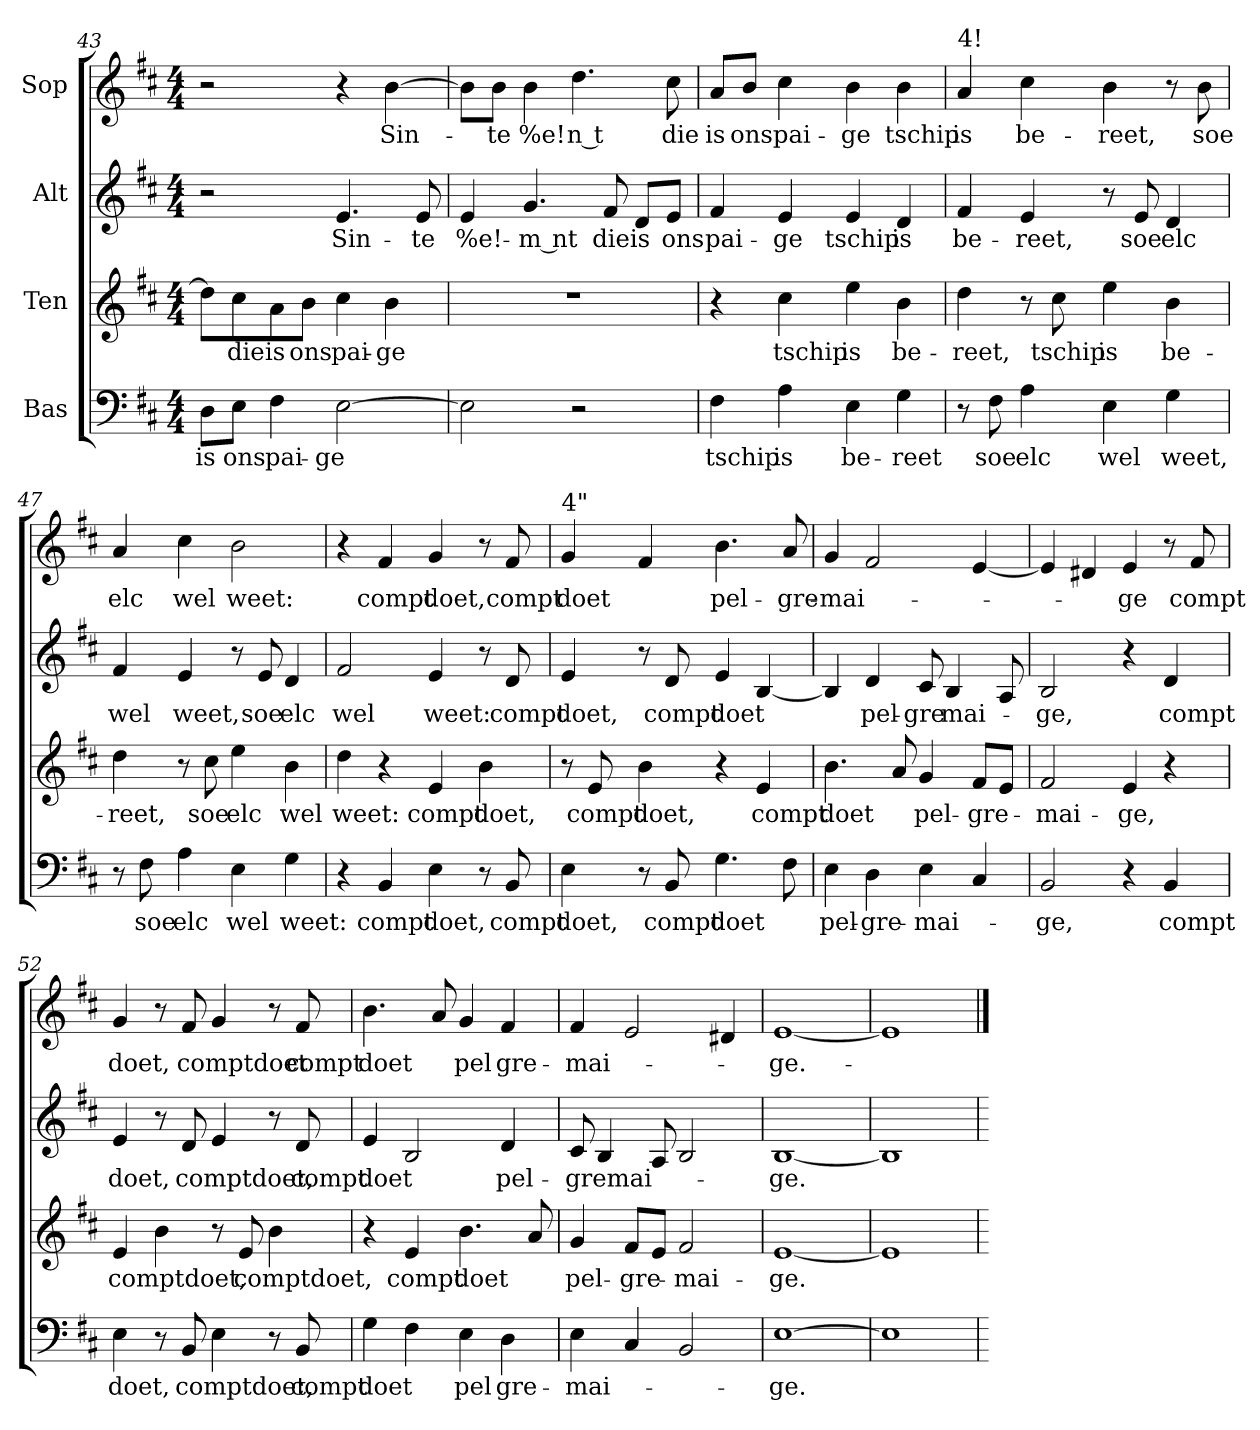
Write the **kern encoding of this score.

**kern	**text	**kern	**text	**kern	**text	**kern	**text
*part4	*part4	*part3	*part3	*part2	*part2	*part1	*part1
*staff4	*staff4	*staff3	*staff3	*staff2	*staff2	*staff1	*staff1
*I"Bas	*	*I"Ten	*	*I"Alt	*	*I"Sop	*
*clefF4	*	*clefG2	*	*clefG2	*	*clefG2	*
*k[f#c#]	*	*k[f#c#]	*	*k[f#c#]	*	*k[f#c#]	*
*D:	*	*D:	*	*D:	*	*D:	*
*M4/4	*	*M4/4	*	*M4/4	*	*M4/4	*
=43	=43	=43	=43	=43	=43	=43	=43
!	!LO:LY:b:cj	!	!	!	!	!	!
8D\L	is	8dd\L]	.	2r	.	2r	.
!	!LO:LY:b:cj	!	!LO:LY:b:rj	!	!	!	!
8E\J	ons	8cc#\	die	.	.	.	.
!	!LO:LY:b:cj	!	!LO:LY:b:cj	!	!	!	!
4F#\	pai-	8a\	is	.	.	.	.
!	!	!	!LO:LY:b:cj	!	!	!	!
.	.	8b\J	ons	.	.	.	.
!	!LO:LY:b:cj	!	!LO:LY:b:cj	!	!LO:LY:b:cj	!	!
[<2E\	-ge	4cc#\	pai-	4.e/	-Sin-	4r	.
!	!	!	!LO:LY:b:cj	!	!	!	!LO:LY:b:cj
.	.	4b\	-ge	.	.	[<4b\	-Sin-
!	!	!	!	!	!LO:LY:b:cj	!	!
.	.	.	.	8e/	-te	.	.
=44	=44	=44	=44	=44	=44	=44	=44
!	!	!	!	!	!LO:LY:b:cj	!	!
2E\]	.	1r	.	4e/	%e!-	8b\L]	.
!	!	!	!	!	!	!	!LO:LY:b:cj
.	.	.	.	.	.	8b\J	-te
!	!	!	!	!	!LO:LY:b:rj	!	!LO:LY:b:cj
.	.	.	.	4.g/	-m nt	4b\	%e!
!	!	!	!	!	!	!	!LO:LY:b:rj
2r	.	.	.	.	.	4.dd\	n t
!	!	!	!	!	!LO:LY:b:cj	!	!
.	.	.	.	8f#/	die	.	.
!	!	!	!	!	!LO:LY:b:cj	!	!
.	.	.	.	8d/L	is	.	.
!	!	!	!	!	!LO:LY:b:cj	!	!LO:LY:b:cj
.	.	.	.	8e/J	ons	8cc#\	die
=45	=45	=45	=45	=45	=45	=45	=45
!	!LO:LY:b:cj	!	!	!	!LO:LY:b:cj	!	!LO:LY:b:cj
4F#\	tschip	4r	.	4f#/	pai-	8a/L	is
!	!	!	!	!	!	!	!LO:LY:b:cj
.	.	.	.	.	.	8b/J	ons
!	!LO:LY:b:cj	!	!LO:LY:b:cj	!	!LO:LY:b:cj	!	!LO:LY:b:cj
4A\	is	4cc#\	tschip	4e/	-ge	4cc#\	pai-
!	!LO:LY:b:cj	!	!LO:LY:b:cj	!	!LO:LY:b:cj	!	!LO:LY:b:cj
4E\	be-	4ee\	is	4e/	tschip	4b\	-ge
!	!LO:LY:b:cj	!	!LO:LY:b:cj	!	!LO:LY:b:cj	!	!LO:LY:b:cj
4G\	-reet	4b\	be-	4d/	is	4b\	tschip
!!LO:LB:g=z
=46	=46	=46	=46	=46	=46	=46	=46
!	!	!	!	!	!	!LO:TX:a:t=4!	!
!	!	!	!LO:LY:b:cj	!	!LO:LY:b:cj	!	!LO:LY:b:cj
8r	.	4dd\	-reet,	4f#/	be-	4a/	is
!	!LO:LY:b:cj	!	!	!	!	!	!
8F#\	soe	.	.	.	.	.	.
!	!LO:LY:b:cj	!	!	!	!LO:LY:b:cj	!	!LO:LY:b:cj
4A\	elc	8r	.	4e/	-reet,	4cc#\	be-
!	!	!	!LO:LY:b:cj	!	!	!	!
.	.	8cc#\	tschip	.	.	.	.
!	!LO:LY:b:cj	!	!LO:LY:b:cj	!	!	!	!LO:LY:b:cj
4E\	wel	4ee\	is	8r	.	4b\	-reet,
!	!	!	!	!	!LO:LY:b:cj	!	!
.	.	.	.	8e/	soe	.	.
!	!LO:LY:b:cj	!	!LO:LY:b:cj	!	!LO:LY:b:cj	!	!
4G\	weet,	4b\	be-	4d/	elc	8r	.
!	!	!	!	!	!	!	!LO:LY:b:cj
.	.	.	.	.	.	8b\	soe
=47	=47	=47	=47	=47	=47	=47	=47
!	!	!	!LO:LY:b:cj	!	!LO:LY:b:cj	!	!LO:LY:b:cj
8r	.	4dd\	-reet,	4f#/	wel	4a/	elc
!	!LO:LY:b:cj	!	!	!	!	!	!
8F#\	soe	.	.	.	.	.	.
!	!LO:LY:b:cj	!	!	!	!LO:LY:b:cj	!	!LO:LY:b:cj
4A\	elc	8r	.	4e/	weet,	4cc#\	wel
!	!	!	!LO:LY:b:cj	!	!	!	!
.	.	8cc#\	soe	.	.	.	.
!	!LO:LY:b:cj	!	!LO:LY:b:cj	!	!	!	!LO:LY:b:cj
4E\	wel	4ee\	elc	8r	.	2b\	weet:
!	!	!	!	!	!LO:LY:b:cj	!	!
.	.	.	.	8e/	soe	.	.
!	!LO:LY:b:cj	!	!LO:LY:b:cj	!	!LO:LY:b:cj	!	!
4G\	weet:	4b\	wel	4d/	elc	.	.
=48	=48	=48	=48	=48	=48	=48	=48
!	!	!	!LO:LY:b:cj	!	!LO:LY:b:cj	!	!
4r	.	4dd\	weet:	2f#/	wel	4r	.
!	!LO:LY:b:cj	!	!	!	!	!	!LO:LY:b:cj
4BB/	compt	4r	.	.	.	4f#/	compt
!	!LO:LY:b:cj	!	!LO:LY:b:cj	!	!LO:LY:b:cj	!	!LO:LY:b:cj
4E\	doet,	4e/	compt	4e/	weet:	4g/	doet,
!	!	!	!LO:LY:b:cj	!	!	!	!
8r	.	4b\	doet,	8r	.	8r	.
!	!LO:LY:b:cj	!	!	!	!LO:LY:b:cj	!	!LO:LY:b:cj
8BB/	compt	.	.	8d/	compt	8f#/	compt
!!LO:LB:g=z
=49	=49	=49	=49	=49	=49	=49	=49
!	!	!	!	!	!	!LO:TX:a:t=4"	!
!	!LO:LY:b:cj	!	!	!	!LO:LY:b:cj	!	!LO:LY:b:cj
4E\	doet,	8r	.	4e/	doet,	4g/	doet
!	!	!	!LO:LY:b:cj	!	!	!	!
.	.	8e/	compt	.	.	.	.
!	!	!	!LO:LY:b:cj	!	!	!	!
8r	.	4b\	doet,	8r	.	4f#/	.
!	!LO:LY:b:cj	!	!	!	!LO:LY:b:cj	!	!
8BB/	compt	.	.	8d/	compt	.	.
!	!LO:LY:b:cj	!	!	!	!LO:LY:b:cj	!	!LO:LY:b:cj
4.G\	doet	4r	.	4e/	doet	4.b\	pel-
!	!	!	!LO:LY:b:cj	!	!	!	!
.	.	4e/	compt	[<4B/	.	.	.
!	!	!	!	!	!	!	!LO:LY:b:cj
8F#\	.	.	.	.	.	8a/	-gre-
=50	=50	=50	=50	=50	=50	=50	=50
!	!LO:LY:b:cj	!	!LO:LY:b:cj	!	!	!	!LO:LY:b:cj
4E\	pel-	4.b\	doet	4B/]	.	4g/	-mai-
!	!LO:LY:b:cj	!	!	!	!LO:LY:b:cj	!	!
4D\	-gre-	.	.	4d/	pel-	2f#/	.
.	.	8a/	.	.	.	.	.
!	!LO:LY:b:cj	!	!LO:LY:b:cj	!	!LO:LY:b:cj	!	!
4E\	-mai-	4g/	pel-	8c#/	-gre	.	.
!	!	!	!	!	!LO:LY:b:cj	!	!
.	.	.	.	4B/	mai-	.	.
!	!	!	!LO:LY:b:cj	!	!	!	!
4C#/	.	8f#/L	-gre-	.	.	[<4e/	.
.	.	8e/J	.	8A/	.	.	.
=51	=51	=51	=51	=51	=51	=51	=51
!	!LO:LY:b:cj	!	!LO:LY:b:cj	!	!LO:LY:b:cj	!	!
2BB/	-ge,	2f#/	-mai-	2B/	-ge,	4e/]	.
.	.	.	.	.	.	4d#X/	.
!	!	!	!LO:LY:b:cj	!	!	!	!LO:LY:b:cj
4r	.	4e/	-ge,	4r	.	4e/	-ge
!	!LO:LY:b:cj	!	!	!	!LO:LY:b:cj	!	!
4BB/	compt	4r	.	4d/	compt	8r	.
!	!	!	!	!	!	!	!LO:LY:b:cj
.	.	.	.	.	.	8f#/	compt
!!LO:LB:g=z
=52	=52	=52	=52	=52	=52	=52	=52
!	!LO:LY:b:cj	!	!LO:LY:b:cj	!	!LO:LY:b:cj	!	!LO:LY:b:cj
4E\	doet,	4e/	comptdoet,	4e/	doet,	4g/	doet,
8r	.	4b\	.	8r	.	8r	.
!	!LO:LY:b:cj	!	!	!	!LO:LY:b:cj	!	!LO:LY:b:cj
8BB/	comptdoet,	.	.	8d/	comptdoet,	8f#/	comptdoet
4E\	.	8r	.	4e/	.	4g/	.
!	!	!	!LO:LY:b:cj	!	!	!	!
.	.	8e/	comptdoet,	.	.	.	.
8r	.	4b\	.	8r	.	8r	.
!	!LO:LY:b:cj	!	!	!	!LO:LY:b:cj	!	!LO:LY:b:cj
8BB/	compt	.	.	8d/	compt	8f#/	compt
=53	=53	=53	=53	=53	=53	=53	=53
!	!LO:LY:b:cj	!	!	!	!LO:LY:b:cj	!	!LO:LY:b:cj
4G\	doet	4r	.	4e/	doet	4.b\	doet
!	!	!	!LO:LY:b:cj	!	!	!	!
4F#\	.	4e/	compt	2B/	.	.	.
.	.	.	.	.	.	8a/	.
!	!LO:LY:b:cj	!	!LO:LY:b:cj	!	!	!	!LO:LY:b:cj
4E\	pel	4.b\	doet	.	.	4g/	pel
!	!LO:LY:b:cj	!	!	!	!LO:LY:b:cj	!	!LO:LY:b:cj
4D\	gre-	.	.	4d/	pel-	4f#/	gre-
.	.	8a/	.	.	.	.	.
=54	=54	=54	=54	=54	=54	=54	=54
!	!LO:LY:b:cj	!	!LO:LY:b:cj	!	!LO:LY:b	!	!LO:LY:b:cj
4E\	-mai-	4g/	pel-	8c#/	-gremai-	4f#/	-mai-
.	.	.	.	4B/	.	.	.
!	!	!	!LO:LY:b:cj	!	!	!	!
4C#/	.	8f#/L	-gre-	.	.	2e/	.
.	.	8e/J	.	8A/	.	.	.
!	!	!	!LO:LY:b:cj	!	!	!	!
2BB/	.	2f#/	-mai-	2B/	.	.	.
.	.	.	.	.	.	4d#X/	.
=55	=55	=55	=55	=55	=55	=55	=55
!	!LO:LY:b:cj	!	!LO:LY:b:cj	!	!LO:LY:b:cj	!	!LO:LY:b:cj
[<1E	-ge.	[<1e	-ge.	[<1B	-ge.	[<1e	-ge.-
=56	=56	=56	=56	=56	=56	=56	=56
1E]	.	1e]	.	1B]	.	1e]	.
=	==	=	==	=	==	==	==
*-	*-	*-	*-	*-	*-	*-	*-
